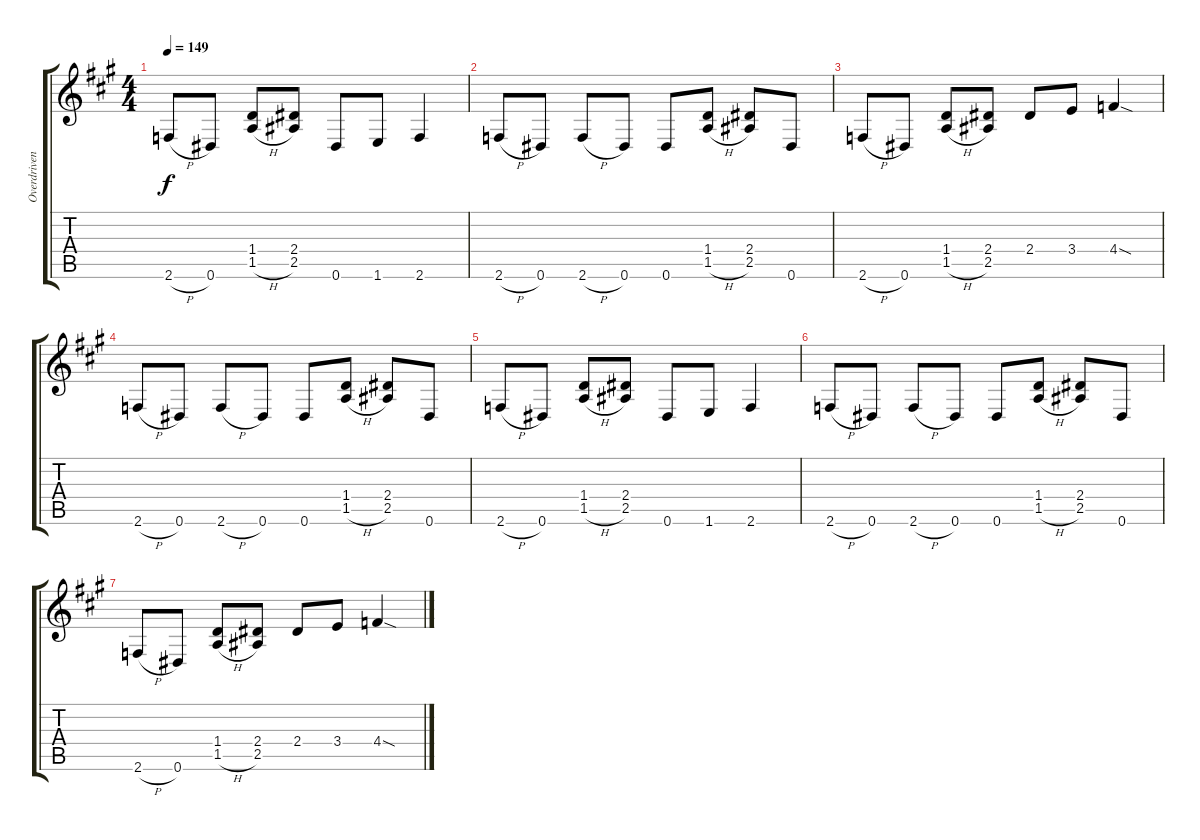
\track ("Overdriven" "Overdriven") {instrument overdrivenguitar}
\staff {score tabs}
\tuning (Eb4 Bb3 Gb3 Db3 Ab2 Eb2) {hide}
\ts (4 4)
\tempo 149
\clef g2
\ks a
2.6{h}.8{dy f} 0.6.8 (1.4 1.5{h}).8 (2.4 2.5).8 0.6.8 1.6.8 2.6.4 |
2.6{h}.8 0.6.8 2.6{h}.8 0.6.8 0.6.8 (1.4 1.5{h}).8 (2.4 2.5).8 0.6.8 |
2.6{h}.8 0.6.8 (1.4 1.5{h}).8 (2.4 2.5).8 2.4.8 3.4.8 4.4{sod}.4 |
2.6{h}.8 0.6.8 2.6{h}.8 0.6.8 0.6.8 (1.4 1.5{h}).8 (2.4 2.5).8 0.6.8 |
2.6{h}.8 0.6.8 (1.4 1.5{h}).8 (2.4 2.5).8 0.6.8 1.6.8 2.6.4 |
2.6{h}.8 0.6.8 2.6{h}.8 0.6.8 0.6.8 (1.4 1.5{h}).8 (2.4 2.5).8 0.6.8 |
2.6{h}.8 0.6.8 (1.4 1.5{h}).8 (2.4 2.5).8 2.4.8 3.4.8 4.4{sod}.4
